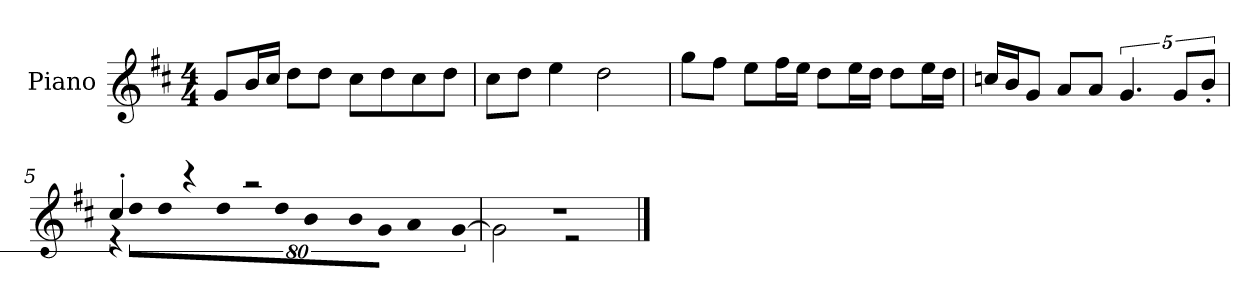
**kern
*part1
*staff1
*I"Piano
*I'P-no
*clefG2
*k[f#c#]
*M4/4
*MM90
=1
8g/L
16b/L
16cc#/JJ
8dd\L
8dd\J
8cc#\L
8dd\
8cc#\
8dd\J
=2
8cc#\L
8dd\J
4ee\
2dd\
=3
8gg\L
8ff#\J
8ee\L
16ff#\L
16ee\JJ
8dd\L
16ee\L
16dd\JJ
8dd\L
16ee\L
16dd\JJ
=4
16ccn/LL
16b/J
8g/J
8a/L
8a/J
5.g/
10g/L
10b'/J
!!LO:LB:g=z
=5
*^
!	!LO:N:vis=16
4cc#'/	1920%107r
!	!LO:N:vis=8
.	640%71dd\L
!	!LO:N:vis=16
.	1920%107dd\L
!	!LO:N:vis=16
.	1920%107dd\J
4r	.
!	!LO:N:vis=8
.	640%71dd\
!	!LO:N:vis=16
.	1920%107b\K
!	!LO:N:vis=8
.	640%71b\
2r	.
!	!LO:N:vis=8
.	640%71g\J
!	!LO:N:vis=4
.	1920%427a\
!	!LO:N:vis=8
.	[640%71g\
=6	=6
1r	2g\]
.	2r
*v	*v
==
*-
